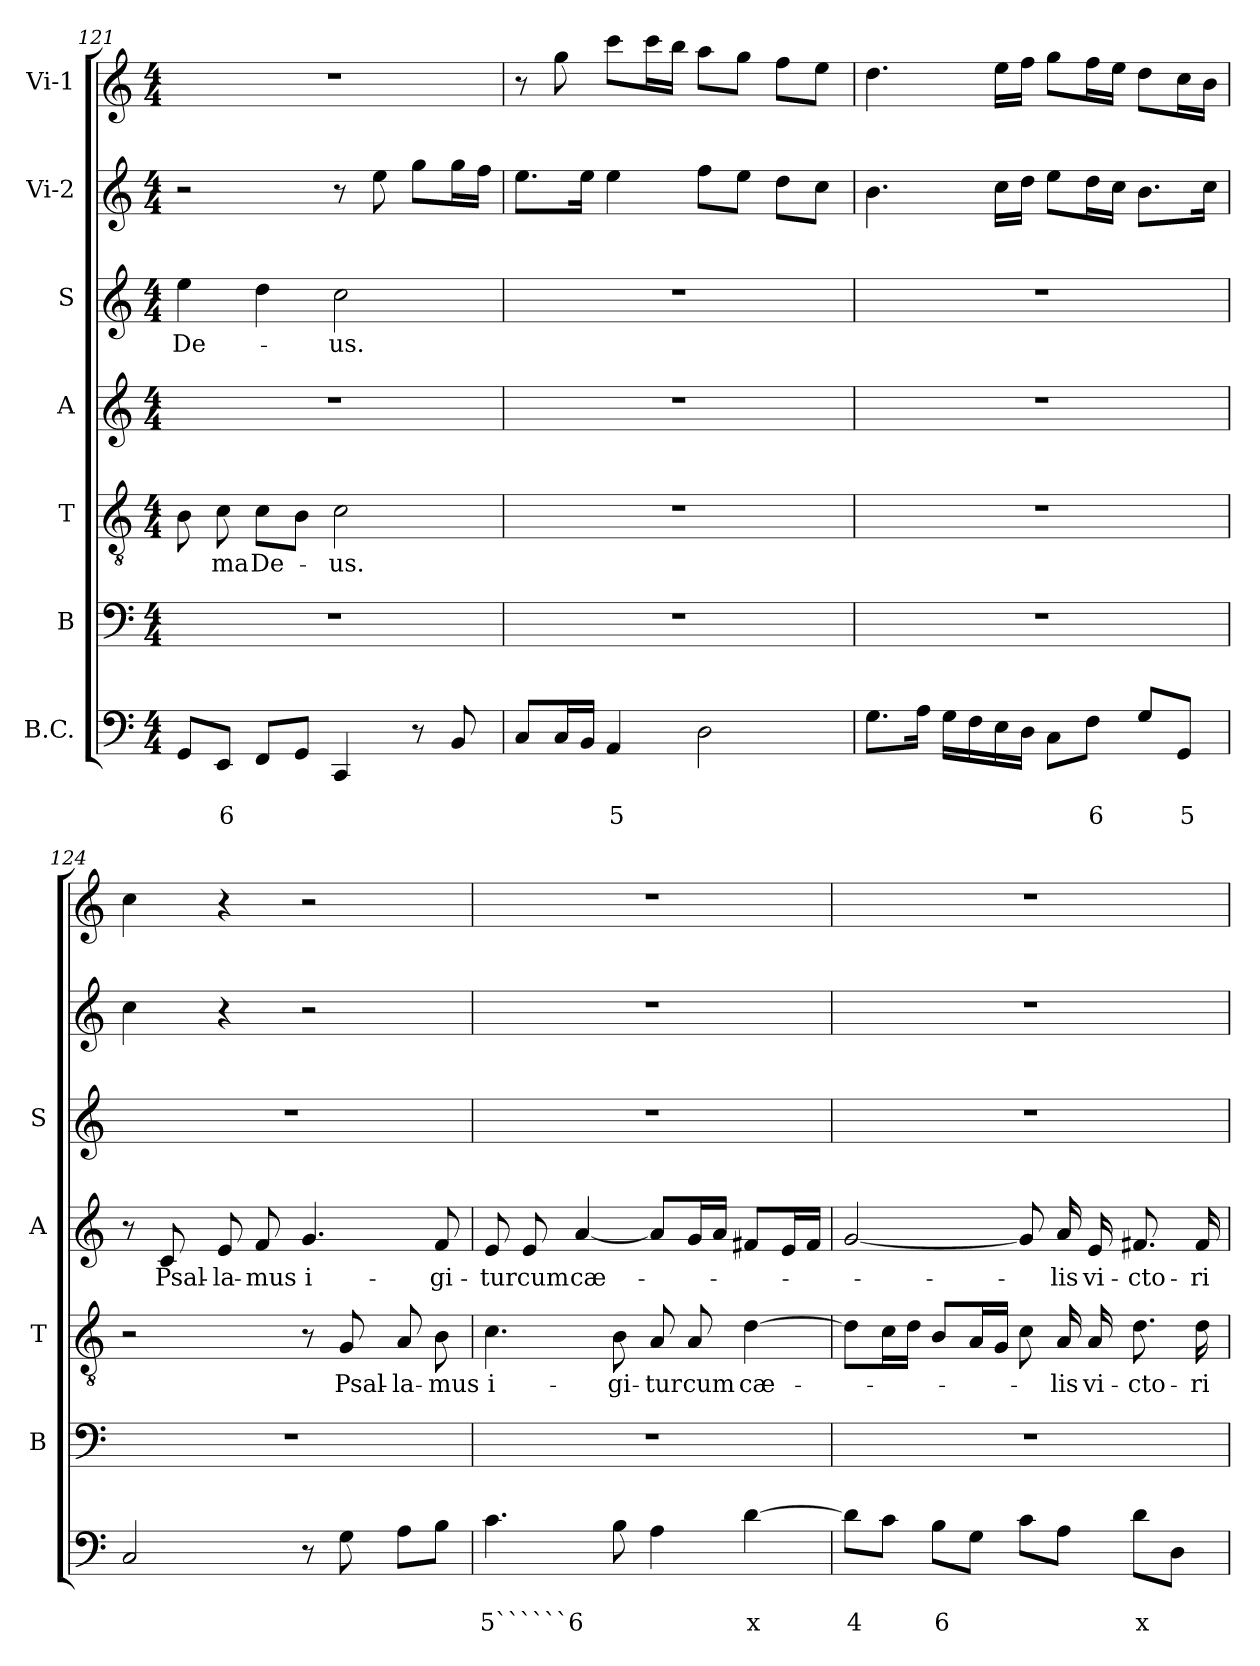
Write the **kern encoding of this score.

**kern	**text	**text	**kern	**kern	**text	**kern	**text	**kern	**text	**kern	**kern
*part7	*part7	*part7	*part6	*part5	*part5	*part4	*part4	*part3	*part3	*part2	*part1
*staff7	*staff7	*staff7	*staff6	*staff5	*staff5	*staff4	*staff4	*staff3	*staff3	*staff2	*staff1
*I"B.C.	*	*	*I"B	*I"T	*	*I"A	*	*I"S	*	*I"Vi-2	*I"Vi-1
*	*	*	*I'B	*I'T	*	*I'A	*	*I'S	*	*	*
*clefF4	*	*	*clefF4	*clefGv2	*	*clefG2	*	*clefG2	*	*clefG2	*clefG2
*k[]	*	*	*k[]	*k[]	*	*k[]	*	*k[]	*	*k[]	*k[]
*C:	*	*	*C:	*C:	*	*C:	*	*C:	*	*C:	*C:
*M4/4	*	*	*M4/4	*M4/4	*	*M4/4	*	*M4/4	*	*M4/4	*M4/4
=121	=121	=121	=121	=121	=121	=121	=121	=121	=121	=121	=121
!	!	!	!	!	!	!	!	!	!LO:LY:b	!	!
8GG/L	.	.	1r	8B\	.	1r	.	4ee\	De-	2r	1r
!	!	!LO:LY:b	!	!	!LO:LY:b	!	!	!	!	!	!
8EE/J	.	6	.	8c\	-ma	.	.	.	.	.	.
!	!	!	!	!	!LO:LY:b	!	!	!	!	!	!
8FF/L	.	.	.	8c\L	De-	.	.	4dd\	.	.	.
8GG/J	.	.	.	8B\J	.	.	.	.	.	.	.
!	!	!	!	!	!LO:LY:b	!	!	!	!LO:LY:b	!	!
4CC/	.	.	.	2c\	-us.	.	.	2cc\	-us.	8r	.
.	.	.	.	.	.	.	.	.	.	8ee\	.
8r	.	.	.	.	.	.	.	.	.	8gg\L	.
8BB/	.	.	.	.	.	.	.	.	.	16gg\L	.
.	.	.	.	.	.	.	.	.	.	16ff\JJ	.
=122	=122	=122	=122	=122	=122	=122	=122	=122	=122	=122	=122
8C/L	.	.	1r	1r	.	1r	.	1r	.	8.ee\L	8r
16C/L	.	.	.	.	.	.	.	.	.	.	8gg\
16BB/JJ	.	.	.	.	.	.	.	.	.	16ee\Jk	.
!	!	!LO:LY:b	!	!	!	!	!	!	!	!	!
4AA/	.	5	.	.	.	.	.	.	.	4ee\	8ccc\L
.	.	.	.	.	.	.	.	.	.	.	16ccc\L
.	.	.	.	.	.	.	.	.	.	.	16bb\JJ
2D\	.	.	.	.	.	.	.	.	.	8ff\L	8aa\L
.	.	.	.	.	.	.	.	.	.	8ee\J	8gg\J
.	.	.	.	.	.	.	.	.	.	8dd\L	8ff\L
.	.	.	.	.	.	.	.	.	.	8cc\J	8ee\J
=123	=123	=123	=123	=123	=123	=123	=123	=123	=123	=123	=123
8.G\L	.	.	1r	1r	.	1r	.	1r	.	4.b\	4.dd\
16A\Jk	.	.	.	.	.	.	.	.	.	.	.
16G\LL	.	.	.	.	.	.	.	.	.	.	.
16F\	.	.	.	.	.	.	.	.	.	.	.
16E\	.	.	.	.	.	.	.	.	.	16cc\LL	16ee\LL
16D\JJ	.	.	.	.	.	.	.	.	.	16dd\JJ	16ff\JJ
8C\L	.	.	.	.	.	.	.	.	.	8ee\L	8gg\L
!	!	!LO:LY:b	!	!	!	!	!	!	!	!	!
8F\J	.	6	.	.	.	.	.	.	.	16dd\L	16ff\L
.	.	.	.	.	.	.	.	.	.	16cc\JJ	16ee\JJ
8G/L	.	.	.	.	.	.	.	.	.	8.b\L	8dd\L
!	!	!LO:LY:b	!	!	!	!	!	!	!	!	!
8GG/J	.	5	.	.	.	.	.	.	.	.	16cc\L
.	.	.	.	.	.	.	.	.	.	16cc\Jk	16b\JJ
!!LO:PB:g=z
=124	=124	=124	=124	=124	=124	=124	=124	=124	=124	=124	=124
2C/	.	.	1r	2r	.	8r	.	1r	.	4cc\	4cc\
!	!	!	!	!	!	!	!LO:LY:b	!	!	!	!
.	.	.	.	.	.	8c/	Psal-	.	.	.	.
!	!	!	!	!	!	!	!LO:LY:b	!	!	!	!
.	.	.	.	.	.	8e/	-la-	.	.	4r	4r
!	!	!	!	!	!	!	!LO:LY:b	!	!	!	!
.	.	.	.	.	.	8f/	-mus	.	.	.	.
!	!	!	!	!	!	!	!LO:LY:b	!	!	!	!
8r	.	.	.	8r	.	4.g/	i-	.	.	2r	2r
!	!	!	!	!	!LO:LY:b	!	!	!	!	!	!
8G\	.	.	.	8G/	Psal-	.	.	.	.	.	.
!	!	!	!	!	!LO:LY:b	!	!	!	!	!	!
8A\L	.	.	.	8A/	-la-	.	.	.	.	.	.
!	!	!	!	!	!LO:LY:b	!	!LO:LY:b	!	!	!	!
8B\J	.	.	.	8B\	-mus	8f/	-gi-	.	.	.	.
=125	=125	=125	=125	=125	=125	=125	=125	=125	=125	=125	=125
!	!	!LO:LY:b	!	!	!LO:LY:b	!	!LO:LY:b	!	!	!	!
4.c\	.	5``````6	1r	4.c\	i-	8e/	-tur	1r	.	1r	1r
!	!	!	!	!	!	!	!LO:LY:b	!	!	!	!
.	.	.	.	.	.	8e/	cum	.	.	.	.
!	!	!	!	!	!	!	!LO:LY:b	!	!	!	!
.	.	.	.	.	.	[4a/	cæ-	.	.	.	.
!	!	!	!	!	!LO:LY:b	!	!	!	!	!	!
8B\	.	.	.	8B\	-gi-	.	.	.	.	.	.
!	!	!	!	!	!LO:LY:b	!	!	!	!	!	!
4A\	.	.	.	8A/	-tur	8a/L]	.	.	.	.	.
!	!	!	!	!	!LO:LY:b	!	!	!	!	!	!
.	.	.	.	8A/	cum	16g/L	.	.	.	.	.
.	.	.	.	.	.	16a/JJ	.	.	.	.	.
!	!	!LO:LY:b	!	!	!LO:LY:b	!	!	!	!	!	!
[4d\	.	x	.	[4d\	cæ-	8f#X/L	.	.	.	.	.
.	.	.	.	.	.	16e/L	.	.	.	.	.
.	.	.	.	.	.	16f#/JJ	.	.	.	.	.
=126	=126	=126	=126	=126	=126	=126	=126	=126	=126	=126	=126
!	!	!LO:LY:b	!	!	!	!	!	!	!	!	!
8d\L]	.	4	1r	8d\L]	.	[2g/	.	1r	.	1r	1r
8c\J	.	.	.	16c\L	.	.	.	.	.	.	.
.	.	.	.	16d\JJ	.	.	.	.	.	.	.
!	!	!LO:LY:b	!	!	!	!	!	!	!	!	!
8B\L	.	6	.	8B/L	.	.	.	.	.	.	.
8G\J	.	.	.	16A/L	.	.	.	.	.	.	.
.	.	.	.	16G/JJ	.	.	.	.	.	.	.
8c\L	.	.	.	8c\	.	8g/]	.	.	.	.	.
!	!	!	!	!	!LO:LY:b	!	!LO:LY:b	!	!	!	!
8A\J	.	.	.	16A/	-lis	16a/	-lis	.	.	.	.
!	!	!	!	!	!LO:LY:b	!	!LO:LY:b	!	!	!	!
.	.	.	.	16A/	vi-	16e/	vi-	.	.	.	.
!	!	!LO:LY:b	!	!	!LO:LY:b	!	!LO:LY:b	!	!	!	!
8d\L	.	x	.	8.d\	-cto-	8.f#X/	-cto-	.	.	.	.
8D\J	.	.	.	.	.	.	.	.	.	.	.
!	!	!	!	!	!LO:LY:b	!	!LO:LY:b	!	!	!	!
.	.	.	.	16d\	-ri-	16f#/	-ri-	.	.	.	.
=	=	=	=	=	=	=	=	=	=	=	=
*-	*-	*-	*-	*-	*-	*-	*-	*-	*-	*-	*-
